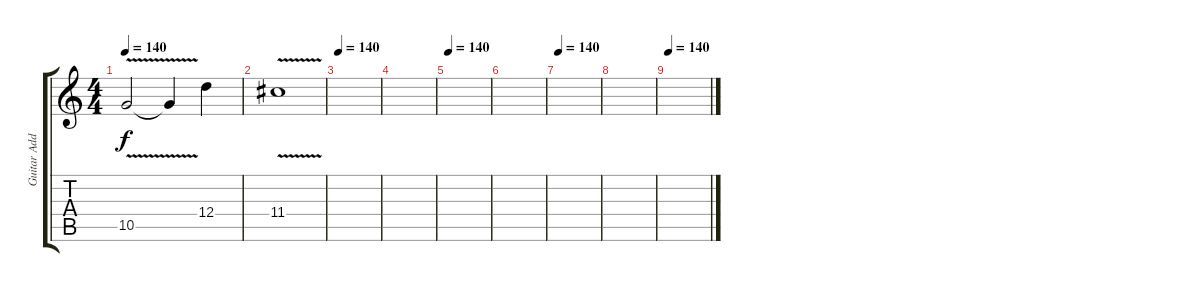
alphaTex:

\track ("Guitar Additional (Christofer Johnsson)" "Guitar Add") {instrument distortionguitar}
\staff {score tabs}
\tuning (E4 B3 G3 D3 A2 E2) {hide}
\ts (4 4)
\tempo 140
\clef g2
\ks c
10.5{v}.2{dy f} 10.5{t}.4 12.4.4 |
11.4{v}.1 |
\tempo 140
|
|
\tempo 140
|
|
\tempo 140
|
|
\tempo 140
